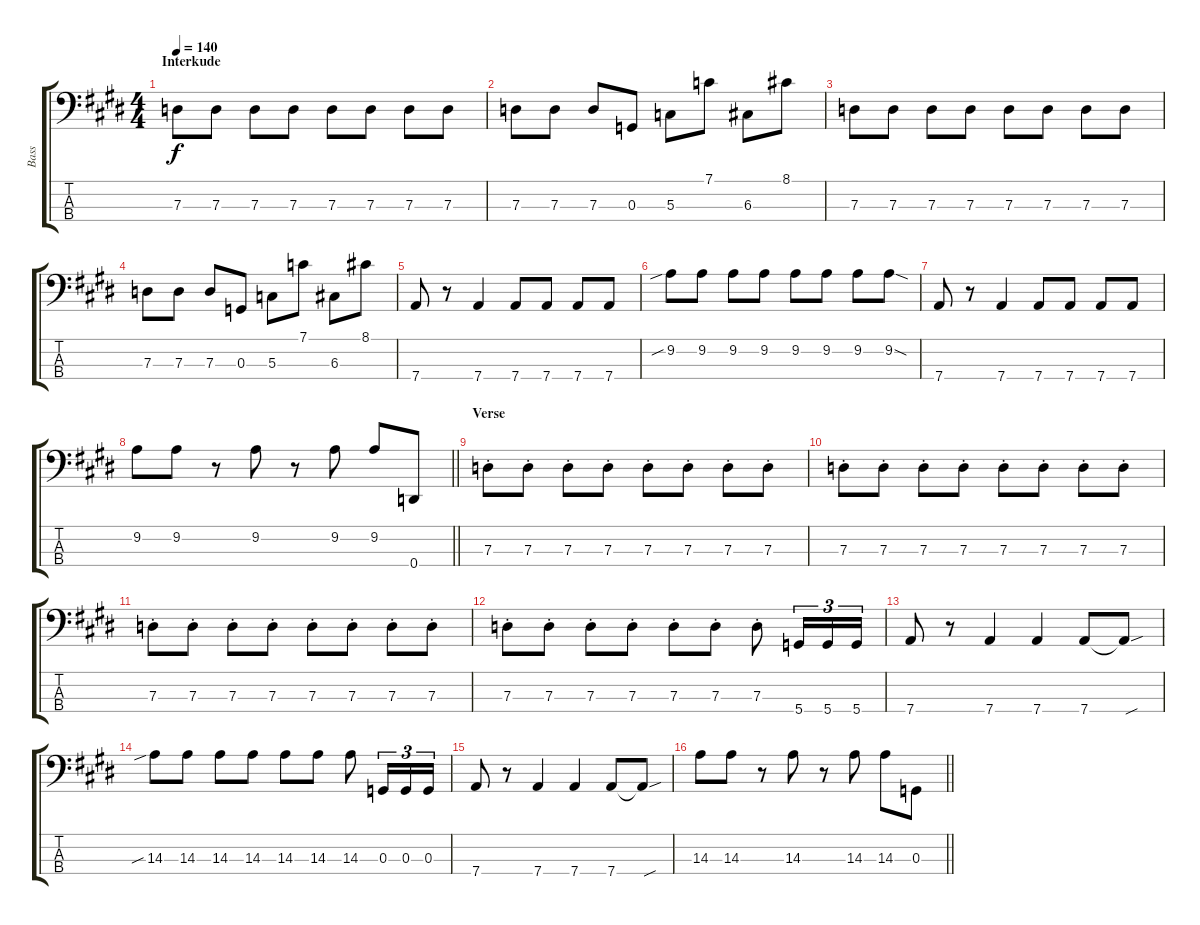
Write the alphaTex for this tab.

\track ("Bass" "Bass") {instrument electricbassfinger}
\staff {score tabs}
\tuning (F2 C2 G1 D1) {hide}
\ts (4 4)
\section ("" "Interkude")
\tempo 140
\clef f4
\ks c#minor
7.3.8{dy f} 7.3.8 7.3.8 7.3.8 7.3.8 7.3.8 7.3.8 7.3.8 |
7.3.8 7.3.8 7.3.8 0.3.8 5.3.8 7.1.8 6.3.8 8.1.8 |
7.3.8 7.3.8 7.3.8 7.3.8 7.3.8 7.3.8 7.3.8 7.3.8 |
7.3.8 7.3.8 7.3.8 0.3.8 5.3.8 7.1.8 6.3.8 8.1.8 |
\ks e
7.4.8 r.8 7.4.4 7.4.8 7.4.8 7.4.8 7.4.8 |
\ks c#minor
9.2{sib}.8 9.2.8 9.2.8 9.2.8 9.2.8 9.2.8 9.2.8 9.2{sod}.8 |
\ks e
7.4.8 r.8 7.4.4 7.4.8 7.4.8 7.4.8 7.4.8 |
\barLineRight lightlight
\ks c#minor
9.2.8 9.2.8 r.8 9.2.8 r.8 9.2.8 9.2.8 0.4.8 |
\section ("" "Verse")
7.3{st}.8 7.3{st}.8 7.3{st}.8 7.3{st}.8 7.3{st}.8 7.3{st}.8 7.3{st}.8 7.3{st}.8 |
7.3{st}.8 7.3{st}.8 7.3{st}.8 7.3{st}.8 7.3{st}.8 7.3{st}.8 7.3{st}.8 7.3{st}.8 |
7.3{st}.8 7.3{st}.8 7.3{st}.8 7.3{st}.8 7.3{st}.8 7.3{st}.8 7.3{st}.8 7.3{st}.8 |
7.3{st}.8 7.3{st}.8 7.3{st}.8 7.3{st}.8 7.3{st}.8 7.3{st}.8 7.3{st}.8 5.4.16{tu (3 2)} 5.4.16{tu (3 2)} 5.4.16{tu (3 2)} |
\ks e
7.4.8 r.8 7.4.4 7.4.4 7.4.8 7.4{sou t}.8 |
\ks c#minor
14.3{sib}.8 14.3.8 14.3.8 14.3.8 14.3.8 14.3.8 14.3.8 0.3.16{tu (3 2)} 0.3.16{tu (3 2)} 0.3.16{tu (3 2)} |
\ks e
7.4.8 r.8 7.4.4 7.4.4 7.4.8 7.4{sou t}.8 |
\barLineRight lightlight
\ks c#minor
14.3.8 14.3.8 r.8 14.3.8 r.8 14.3.8 14.3.8 0.3.8
